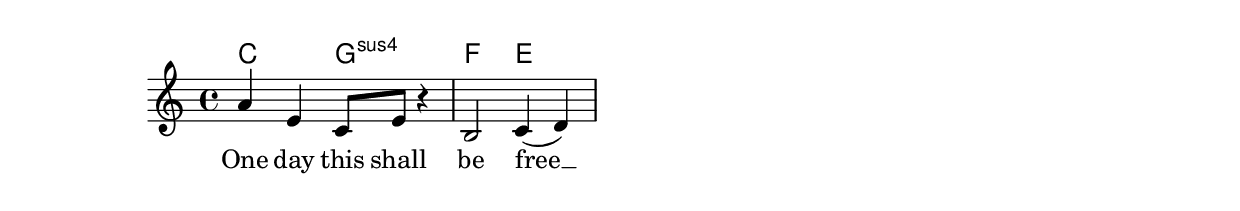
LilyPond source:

%% DO NOT EDIT this file manually; it is automatically
%% generated from LSR http://lsr.di.unimi.it
%% Make any changes in LSR itself, or in Documentation/snippets/new/ ,
%% and then run scripts/auxiliar/makelsr.py
%%
%% This file is in the public domain.
\version "2.18.0"

\header {
  lsrtags = "chords"

  texidoc = "
When put together, chord names, a melody, and lyrics form a lead sheet:

"
  doctitle = "Simple lead sheet"
} % begin verbatim

<<
  \chords { c2 g:sus4 f e }
  \relative c'' {
    a4 e c8 e r4
    b2 c4( d)
  }
  \addlyrics { One day this shall be free __ }
>>
